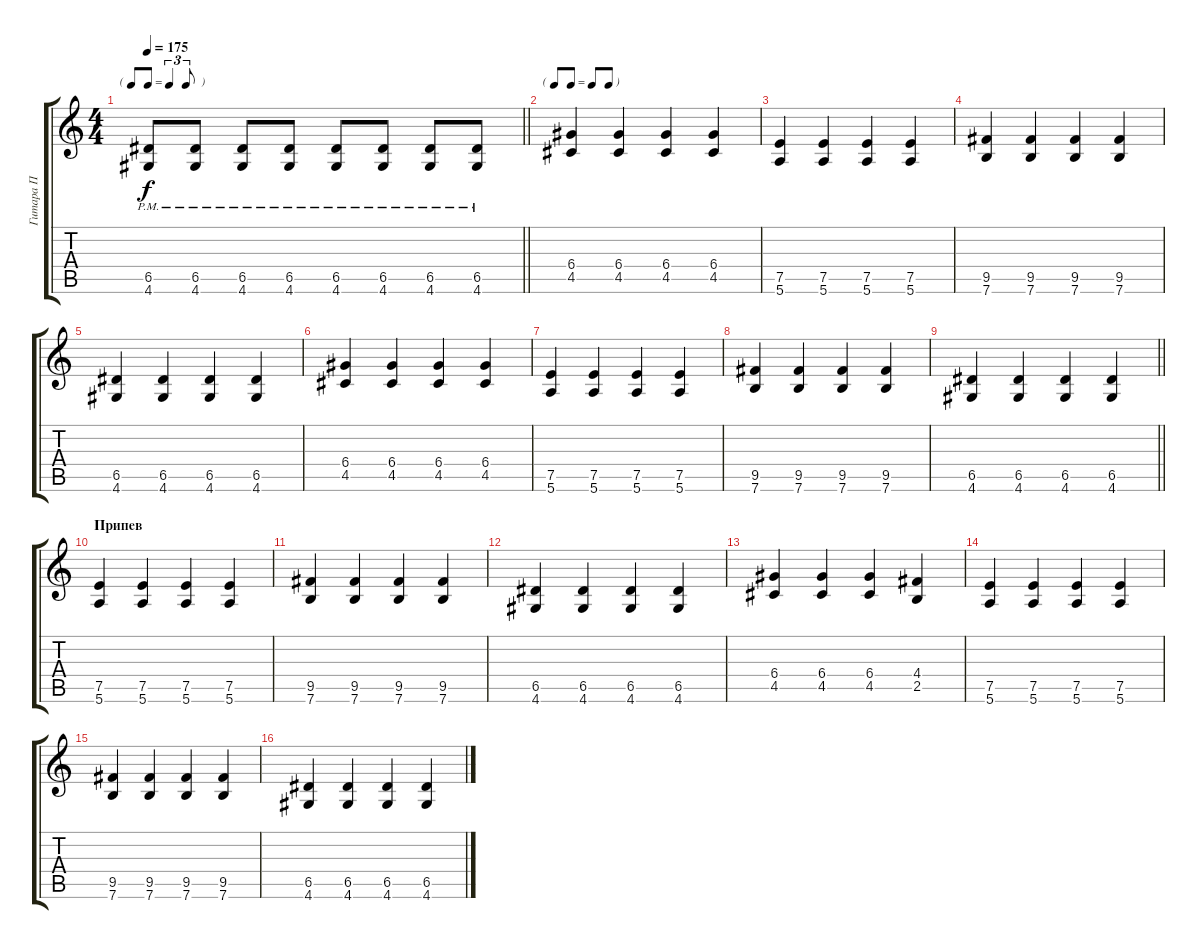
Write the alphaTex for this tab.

\track ("Гитара П" "Гитара П") {instrument overdrivenguitar}
\staff {score tabs}
\tuning (E4 B3 G3 D3 A2 E2) {hide}
\ts (4 4)
\tf triplet8th
\tempo 175
\clef g2
\barLineRight lightlight
\ks c
(6.5{pm} 4.6{pm}).8{dy f} (6.5{pm} 4.6{pm}).8 (6.5{pm} 4.6{pm}).8 (6.5{pm} 4.6{pm}).8 (6.5{pm} 4.6{pm}).8 (6.5{pm} 4.6{pm}).8 (6.5{pm} 4.6{pm}).8 (6.5{pm} 4.6{pm}).8 |
\tf none
\section ("" " ")
(6.4 4.5).4{txt " "} (6.4 4.5).4 (6.4 4.5).4 (6.4 4.5).4 |
(7.5 5.6).4 (7.5 5.6).4 (7.5 5.6).4 (7.5 5.6).4 |
(9.5 7.6).4 (9.5 7.6).4 (9.5 7.6).4 (9.5 7.6).4 |
(6.5 4.6).4 (6.5 4.6).4 (6.5 4.6).4 (6.5 4.6).4 |
(6.4 4.5).4{txt " "} (6.4 4.5).4 (6.4 4.5).4 (6.4 4.5).4 |
(7.5 5.6).4 (7.5 5.6).4 (7.5 5.6).4 (7.5 5.6).4 |
(9.5 7.6).4 (9.5 7.6).4 (9.5 7.6).4 (9.5 7.6).4 |
\barLineRight lightlight
(6.5 4.6).4 (6.5 4.6).4 (6.5 4.6).4 (6.5 4.6).4 |
\section ("" "Припев")
(7.5 5.6).4 (7.5 5.6).4 (7.5 5.6).4 (7.5 5.6).4 |
(9.5 7.6).4 (9.5 7.6).4 (9.5 7.6).4 (9.5 7.6).4 |
(6.5 4.6).4 (6.5 4.6).4 (6.5 4.6).4 (6.5 4.6).4 |
(6.4 4.5).4 (6.4 4.5).4 (6.4 4.5).4 (4.4 2.5).4 |
(7.5 5.6).4 (7.5 5.6).4 (7.5 5.6).4 (7.5 5.6).4 |
(9.5 7.6).4 (9.5 7.6).4 (9.5 7.6).4 (9.5 7.6).4 |
(6.5 4.6).4 (6.5 4.6).4 (6.5 4.6).4 (6.5 4.6).4
